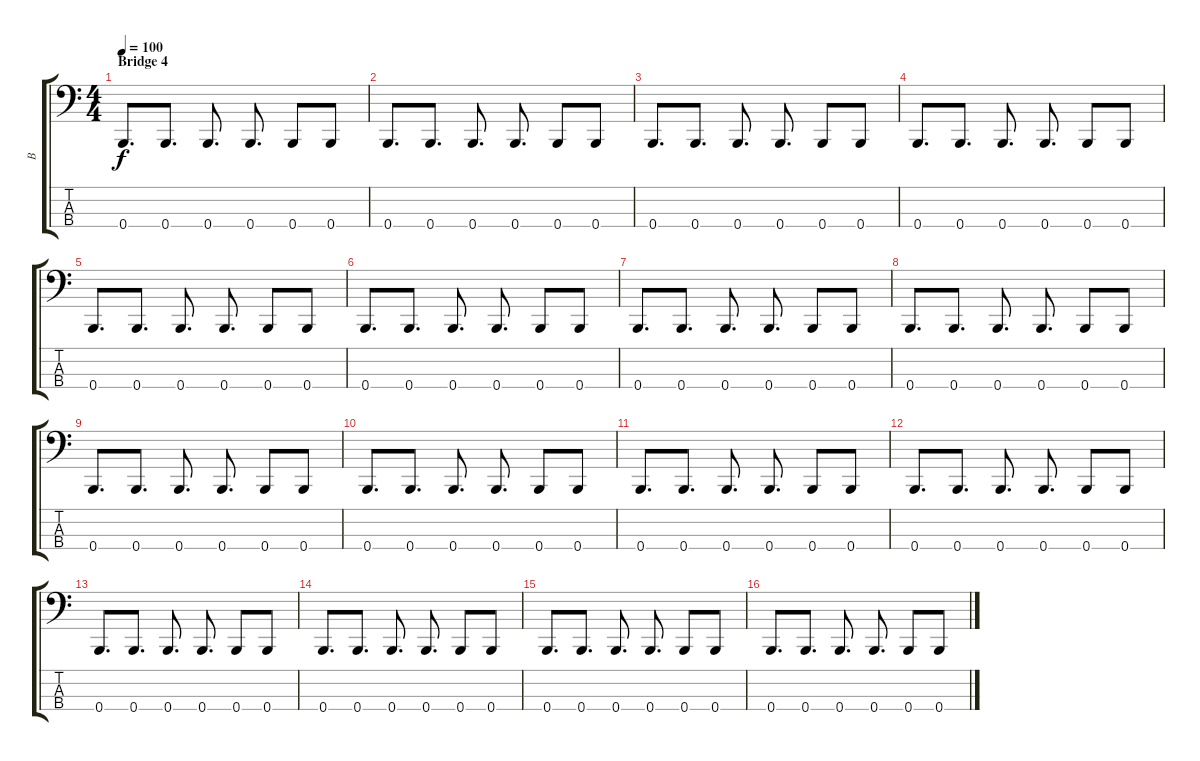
\track ("B" "B") {instrument electricbassfinger}
\staff {score tabs}
\tuning (F2 C2 G1 B0) {hide}
\ts (4 4)
\section ("" "Bridge 4")
\tempo 100
\clef f4
\ks c
0.4.8{d dy f} 0.4.8{d} 0.4.8{d} 0.4.8{d} 0.4.8 0.4.8 |
0.4.8{d} 0.4.8{d} 0.4.8{d} 0.4.8{d} 0.4.8 0.4.8 |
0.4.8{d} 0.4.8{d} 0.4.8{d} 0.4.8{d} 0.4.8 0.4.8 |
0.4.8{d} 0.4.8{d} 0.4.8{d} 0.4.8{d} 0.4.8 0.4.8 |
0.4.8{d} 0.4.8{d} 0.4.8{d} 0.4.8{d} 0.4.8 0.4.8 |
0.4.8{d} 0.4.8{d} 0.4.8{d} 0.4.8{d} 0.4.8 0.4.8 |
0.4.8{d} 0.4.8{d} 0.4.8{d} 0.4.8{d} 0.4.8 0.4.8 |
0.4.8{d} 0.4.8{d} 0.4.8{d} 0.4.8{d} 0.4.8 0.4.8 |
0.4.8{d} 0.4.8{d} 0.4.8{d} 0.4.8{d} 0.4.8 0.4.8 |
0.4.8{d} 0.4.8{d} 0.4.8{d} 0.4.8{d} 0.4.8 0.4.8 |
0.4.8{d} 0.4.8{d} 0.4.8{d} 0.4.8{d} 0.4.8 0.4.8 |
0.4.8{d} 0.4.8{d} 0.4.8{d} 0.4.8{d} 0.4.8 0.4.8 |
0.4.8{d} 0.4.8{d} 0.4.8{d} 0.4.8{d} 0.4.8 0.4.8 |
0.4.8{d} 0.4.8{d} 0.4.8{d} 0.4.8{d} 0.4.8 0.4.8 |
0.4.8{d} 0.4.8{d} 0.4.8{d} 0.4.8{d} 0.4.8 0.4.8 |
0.4.8{d} 0.4.8{d} 0.4.8{d} 0.4.8{d} 0.4.8 0.4.8
